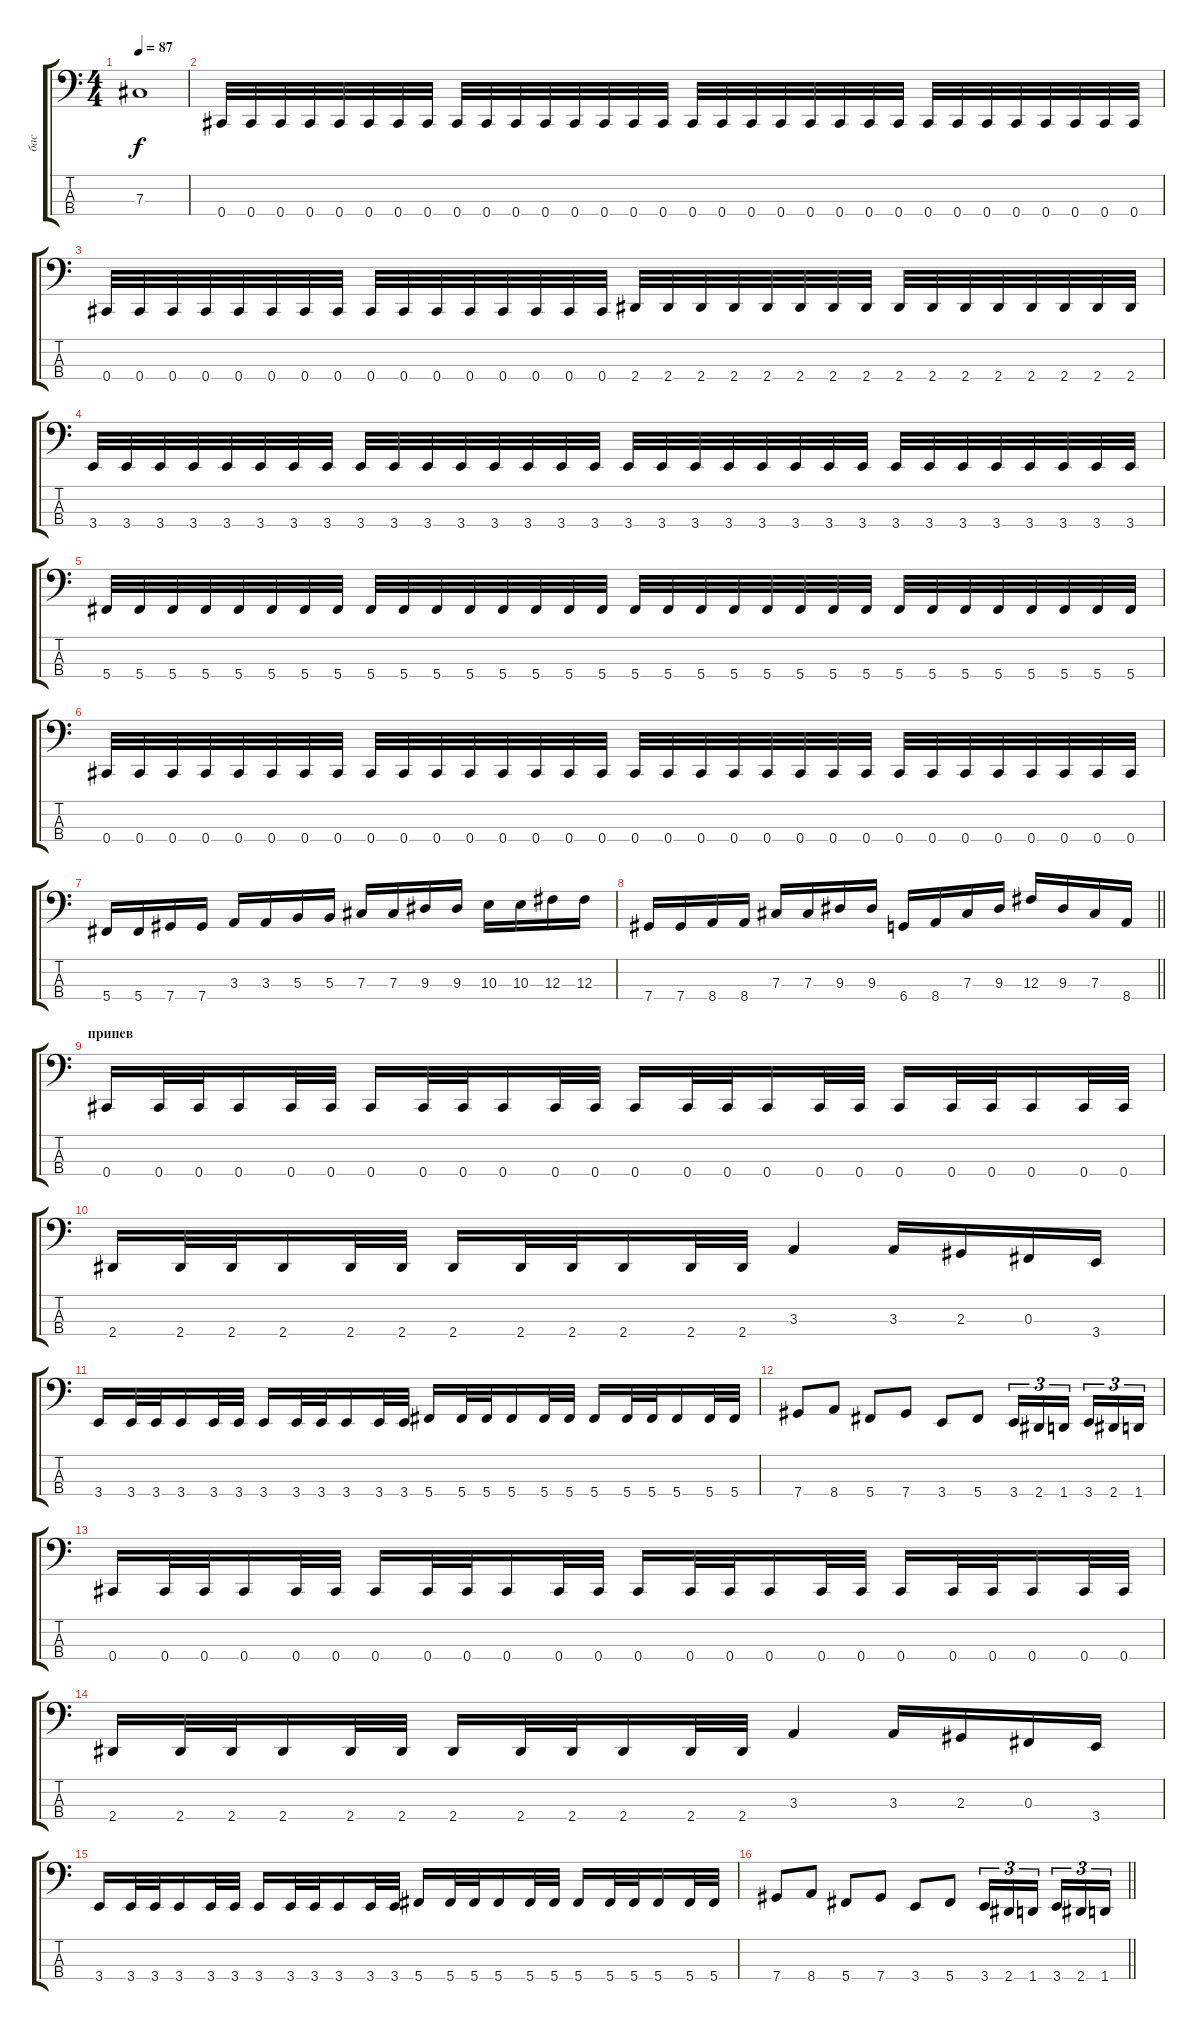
\track ("бас" "бас") {instrument electricbassfinger}
\staff {score tabs}
\tuning (E2 B1 Gb1 Db1) {hide}
\ts (4 4)
\tempo 87
\clef f4
\ks c
7.3.1{dy f} |
0.4.32 0.4.32 0.4.32 0.4.32 0.4.32 0.4.32 0.4.32 0.4.32 0.4.32 0.4.32 0.4.32 0.4.32 0.4.32 0.4.32 0.4.32 0.4.32 0.4.32 0.4.32 0.4.32 0.4.32 0.4.32 0.4.32 0.4.32 0.4.32 0.4.32 0.4.32 0.4.32 0.4.32 0.4.32 0.4.32 0.4.32 0.4.32 |
0.4.32 0.4.32 0.4.32 0.4.32 0.4.32 0.4.32 0.4.32 0.4.32 0.4.32 0.4.32 0.4.32 0.4.32 0.4.32 0.4.32 0.4.32 0.4.32 2.4.32 2.4.32 2.4.32 2.4.32 2.4.32 2.4.32 2.4.32 2.4.32 2.4.32 2.4.32 2.4.32 2.4.32 2.4.32 2.4.32 2.4.32 2.4.32 |
3.4.32 3.4.32 3.4.32 3.4.32 3.4.32 3.4.32 3.4.32 3.4.32 3.4.32 3.4.32 3.4.32 3.4.32 3.4.32 3.4.32 3.4.32 3.4.32 3.4.32 3.4.32 3.4.32 3.4.32 3.4.32 3.4.32 3.4.32 3.4.32 3.4.32 3.4.32 3.4.32 3.4.32 3.4.32 3.4.32 3.4.32 3.4.32 |
5.4.32 5.4.32 5.4.32 5.4.32 5.4.32 5.4.32 5.4.32 5.4.32 5.4.32 5.4.32 5.4.32 5.4.32 5.4.32 5.4.32 5.4.32 5.4.32 5.4.32 5.4.32 5.4.32 5.4.32 5.4.32 5.4.32 5.4.32 5.4.32 5.4.32 5.4.32 5.4.32 5.4.32 5.4.32 5.4.32 5.4.32 5.4.32 |
0.4.32 0.4.32 0.4.32 0.4.32 0.4.32 0.4.32 0.4.32 0.4.32 0.4.32 0.4.32 0.4.32 0.4.32 0.4.32 0.4.32 0.4.32 0.4.32 0.4.32 0.4.32 0.4.32 0.4.32 0.4.32 0.4.32 0.4.32 0.4.32 0.4.32 0.4.32 0.4.32 0.4.32 0.4.32 0.4.32 0.4.32 0.4.32 |
5.4.16 5.4.16 7.4.16 7.4.16 3.3.16 3.3.16 5.3.16 5.3.16 7.3.16 7.3.16 9.3.16 9.3.16 10.3.16 10.3.16 12.3.16 12.3.16 |
\barLineRight lightlight
7.4.16 7.4.16 8.4.16 8.4.16 7.3.16 7.3.16 9.3.16 9.3.16 6.4.16 8.4.16 7.3.16 9.3.16 12.3.16 9.3.16 7.3.16 8.4.16 |
\section ("" "припев")
0.4.16 0.4.32 0.4.32 0.4.16 0.4.32 0.4.32 0.4.16 0.4.32 0.4.32 0.4.16 0.4.32 0.4.32 0.4.16 0.4.32 0.4.32 0.4.16 0.4.32 0.4.32 0.4.16 0.4.32 0.4.32 0.4.16 0.4.32 0.4.32 |
2.4.16 2.4.32 2.4.32 2.4.16 2.4.32 2.4.32 2.4.16 2.4.32 2.4.32 2.4.16 2.4.32 2.4.32 3.3.4 3.3.16 2.3.16 0.3.16 3.4.16 |
3.4.16 3.4.32 3.4.32 3.4.16 3.4.32 3.4.32 3.4.16 3.4.32 3.4.32 3.4.16 3.4.32 3.4.32 5.4.16 5.4.32 5.4.32 5.4.16 5.4.32 5.4.32 5.4.16 5.4.32 5.4.32 5.4.16 5.4.32 5.4.32 |
7.4.8 8.4.8 5.4.8 7.4.8 3.4.8 5.4.8 3.4.16{tu (3 2)} 2.4.16{tu (3 2)} 1.4.16{tu (3 2) beam splitsecondary} 3.4.16{tu (3 2)} 2.4.16{tu (3 2)} 1.4.16{tu (3 2)} |
0.4.16 0.4.32 0.4.32 0.4.16 0.4.32 0.4.32 0.4.16 0.4.32 0.4.32 0.4.16 0.4.32 0.4.32 0.4.16 0.4.32 0.4.32 0.4.16 0.4.32 0.4.32 0.4.16 0.4.32 0.4.32 0.4.16 0.4.32 0.4.32 |
2.4.16 2.4.32 2.4.32 2.4.16 2.4.32 2.4.32 2.4.16 2.4.32 2.4.32 2.4.16 2.4.32 2.4.32 3.3.4 3.3.16 2.3.16 0.3.16 3.4.16 |
3.4.16 3.4.32 3.4.32 3.4.16 3.4.32 3.4.32 3.4.16 3.4.32 3.4.32 3.4.16 3.4.32 3.4.32 5.4.16 5.4.32 5.4.32 5.4.16 5.4.32 5.4.32 5.4.16 5.4.32 5.4.32 5.4.16 5.4.32 5.4.32 |
\barLineRight lightlight
7.4.8 8.4.8 5.4.8 7.4.8 3.4.8 5.4.8 3.4.16{tu (3 2)} 2.4.16{tu (3 2)} 1.4.16{tu (3 2) beam splitsecondary} 3.4.16{tu (3 2)} 2.4.16{tu (3 2)} 1.4.16{tu (3 2)}
